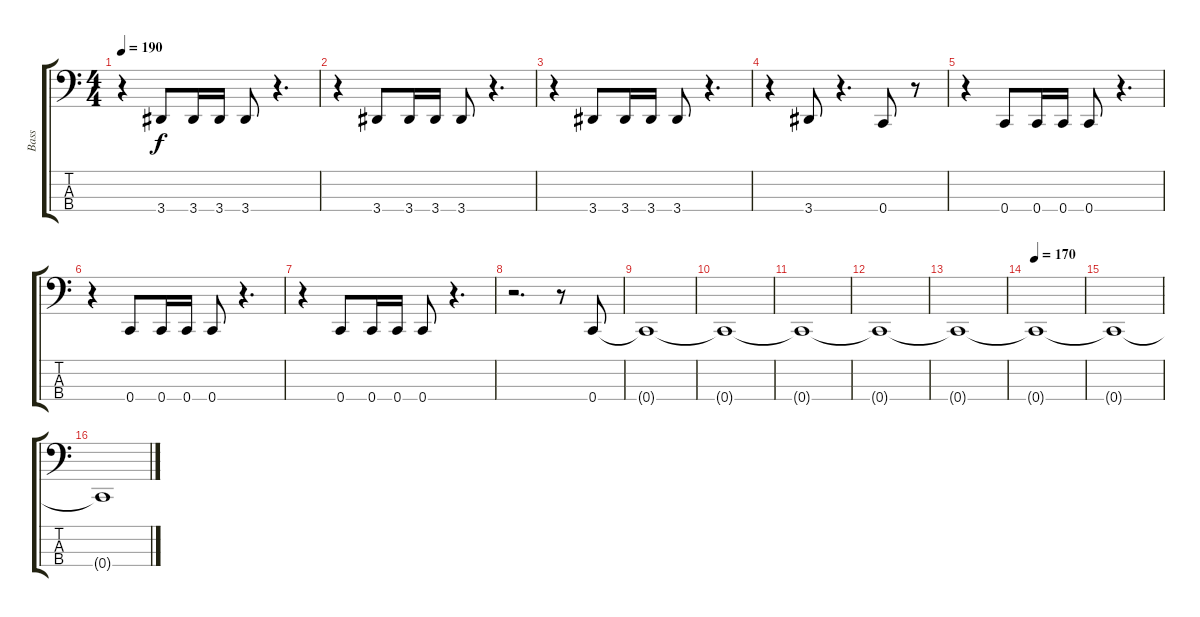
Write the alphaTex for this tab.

\track ("Bass" "Bass") {instrument electricbassfinger}
\staff {score tabs}
\tuning (F2 C2 G1 C1) {hide}
\ts (4 4)
\tempo 190
\clef f4
\ks c
r.4{dy f} 3.4.8 3.4.16 3.4.16 3.4.8 r.4{d} |
r.4 3.4.8 3.4.16 3.4.16 3.4.8 r.4{d} |
r.4 3.4.8 3.4.16 3.4.16 3.4.8 r.4{d} |
r.4 3.4.8 r.4{d} 0.4.8 r.8 |
r.4 0.4.8 0.4.16 0.4.16 0.4.8 r.4{d} |
r.4 0.4.8 0.4.16 0.4.16 0.4.8 r.4{d} |
r.4 0.4.8 0.4.16 0.4.16 0.4.8 r.4{d} |
r.2{d} r.8 0.4.8 |
0.4{t}.1 |
0.4{t}.1 |
0.4{t}.1 |
0.4{t}.1 |
0.4{t}.1 |
\tempo 170
0.4{t}.1 |
0.4{t}.1 |
0.4{t}.1
